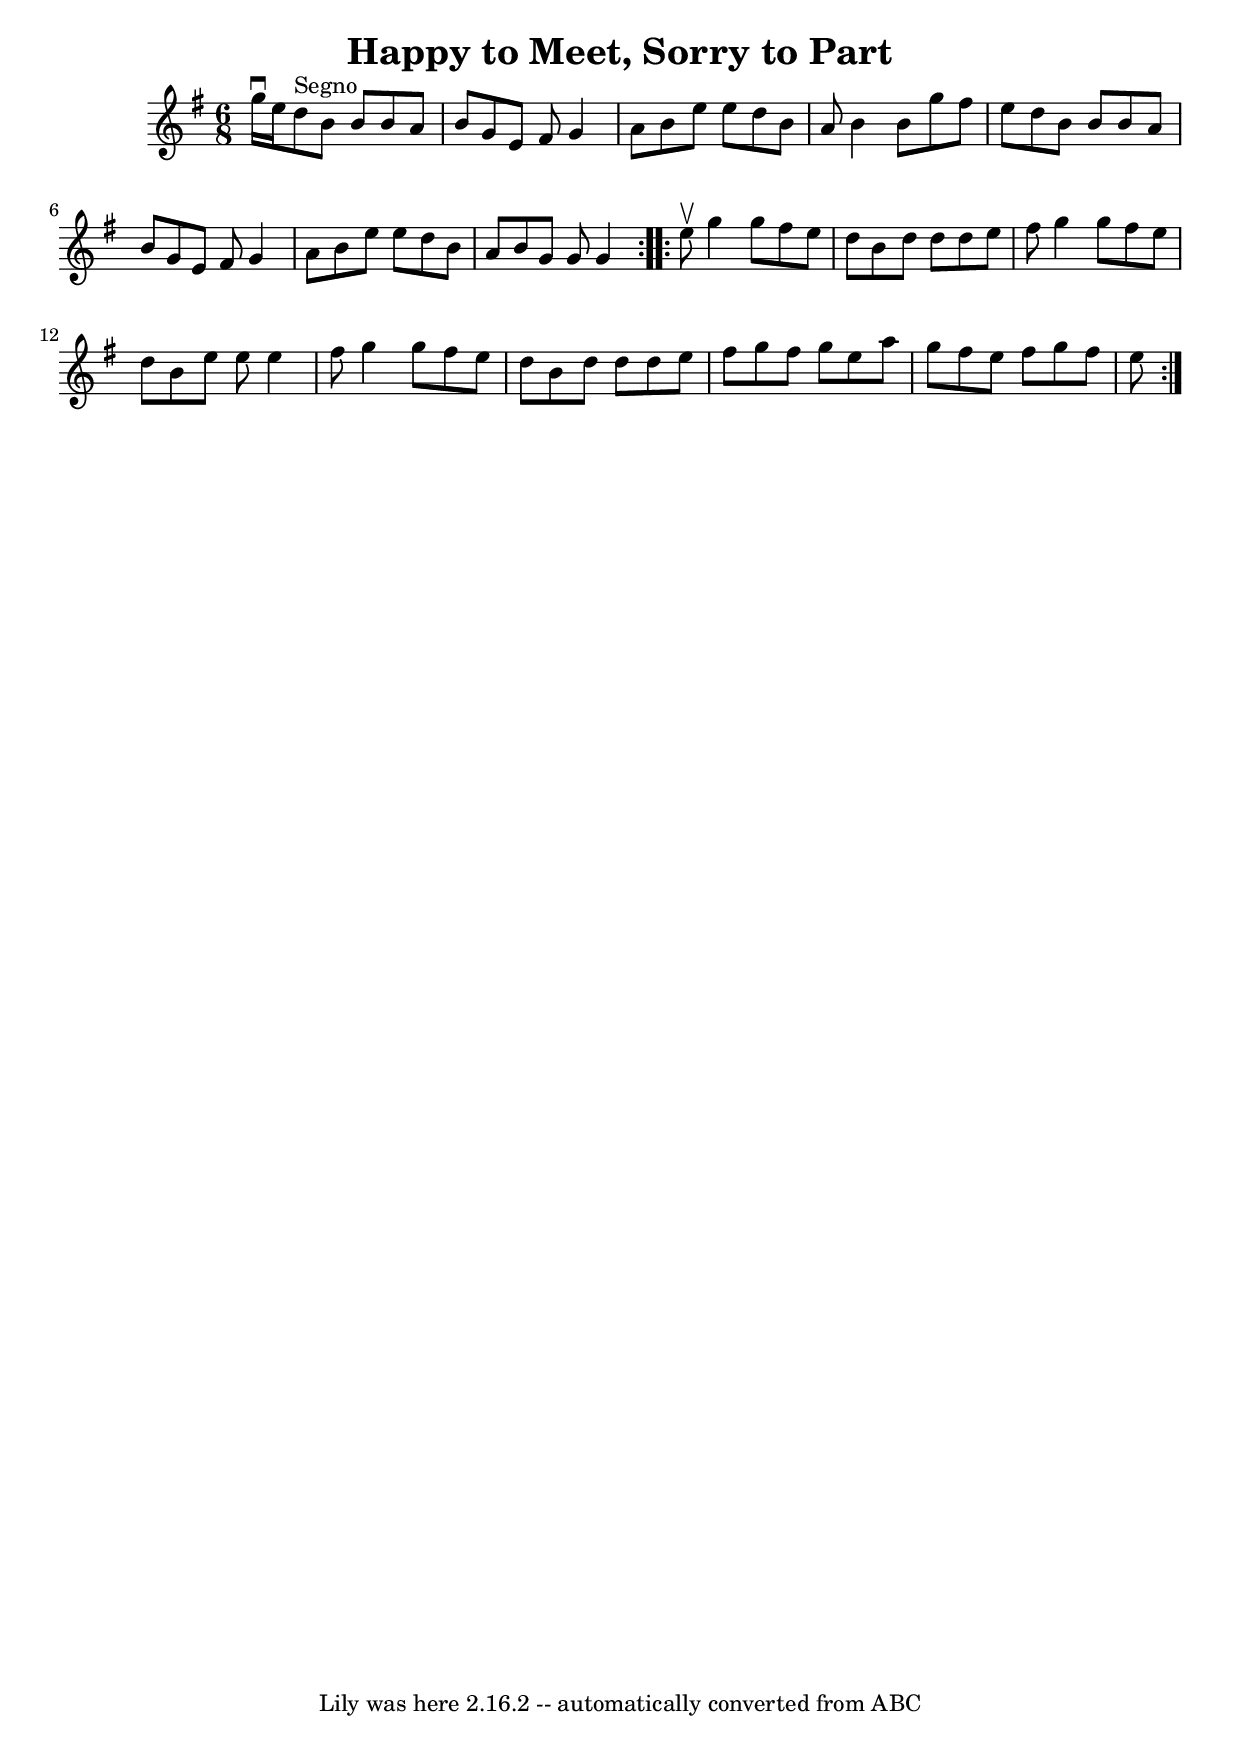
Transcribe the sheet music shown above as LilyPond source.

\version "2.16.2"
\include "Mammoth.ily"
\header {
  %% book = "Ryan's Mammoth Collection"
  crossRefNumber = "1"
  footnotes = "\\\\83 427"
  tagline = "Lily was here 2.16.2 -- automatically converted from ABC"
  title = "Happy to Meet, Sorry to Part"

}
voicedefault =  {



  \repeat volta 2 {

    \time 6/8 
    \key g \major
    g''16^\downbow e''16    |
    d''8^"Segno" 
    b'8 b'8 b'8 a'8 b'8    |
    g'8 e'8 fis'8 g'4    
    a'8    |
    b'8 e''8 e''8 d''8 b'8 a'8    |
    b'4   
    b'8 g''8 fis''8 e''8    |
    d''8 b'8 b'8 b'8 a'8 
    b'8    |
    g'8 e'8 fis'8 g'4 a'8    |
    b'8    
    e''8 e''8 d''8 b'8 a'8    |
    b'8 g'8 g'8 g'4  
  }    
  
  \repeat volta 2 {
    e''8^\upbow |
    g''4 g''8 fis''8 e''8   
    d''8    |
    b'8 d''8 d''8 d''8 e''8 fis''8    |
    
    g''4 g''8 fis''8 e''8 d''8    |
    b'8 e''8 e''8    
    e''4 fis''8    |
    g''4 g''8 fis''8 e''8 d''8    
    |
    b'8 d''8 d''8 d''8 e''8 fis''8    |
    g''8    
    fis''8 g''8 e''8 a''8 g''8    |
    fis''8 e''8 fis''8   
    g''8 fis''8 e''8      
  }   

}

\score{
  <<

    \context Staff="default"
    {
      \voicedefault 
      
    }

  >>
  \layout {
    
  }
  \midi {
  }

}
